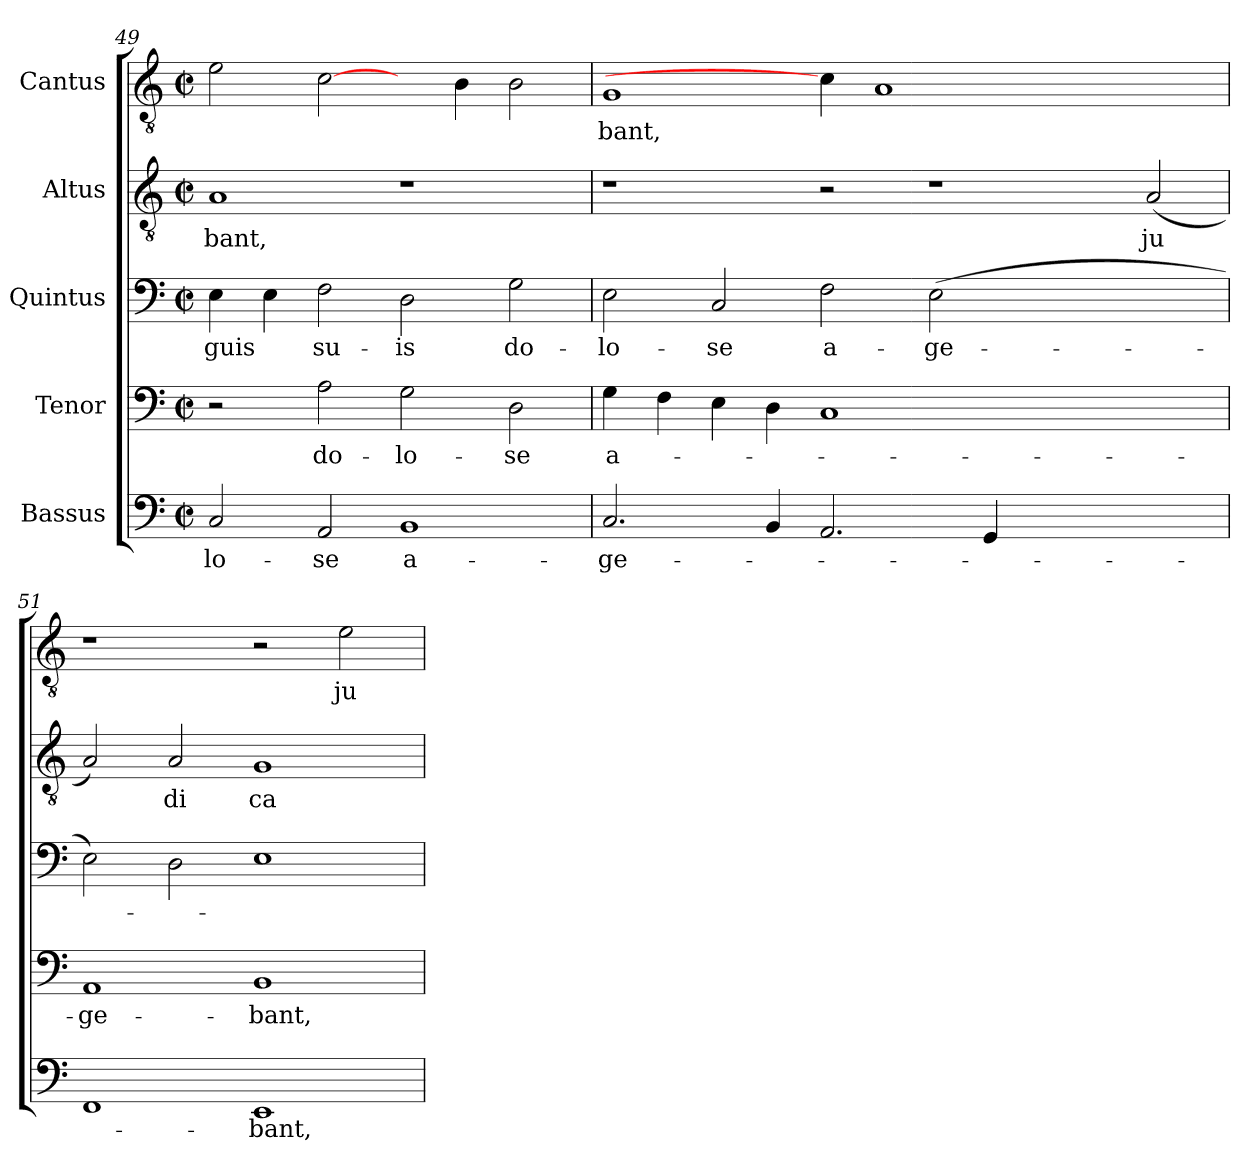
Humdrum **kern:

**kern	**text	**kern	**text	**kern	**text	**kern	**text	**kern	**text
*part5	*part5	*part4	*part4	*part3	*part3	*part2	*part2	*part1	*part1
*staff5	*staff5	*staff4	*staff4	*staff3	*staff3	*staff2	*staff2	*staff1	*staff1
*I"Bassus	*	*I"Tenor	*	*I"Quintus	*	*I"Altus	*	*I"Cantus	*
*clefF4	*	*clefF4	*	*clefF4	*	*clefGv2	*	*clefGv2	*
*M2/2	*	*M2/2	*	*M2/2	*	*M2/2	*	*M2/2	*
*met(c|)	*	*met(c|)	*	*met(c|)	*	*met(c|)	*	*met(c|)	*
=49	=49	=49	=49	=49	=49	=49	=49	=49	=49
!	!LO:LY:b:cj	!	!	!	!LO:LY:b	!	!LO:LY:b:cj	!	!
2C/	-lo-	2r	.	4E\	-guis	1A	-bant,	2e\	.
.	.	.	.	4E\	.	.	.	.	.
!	!LO:LY:b:cj	!	!LO:LY:b:cj	!	!LO:LY:b:cj	!	!	!	!
2AA/	-se	2A\	do-	2F\	su-	.	.	[2c\	.
!	!LO:LY:b:cj	!	!LO:LY:b:cj	!	!LO:LY:b:cj	!	!	!	!
1BB	a-	2G\	-lo-	2D\	-is	1r	.	4ryy	.
.	.	.	.	.	.	.	.	4B\	.
!	!	!	!LO:LY:b:cj	!	!LO:LY:b:cj	!	!	!	!
.	.	2D\	-se	2G\	do-	.	.	2B\	.
=50	=50	=50	=50	=50	=50	=50	=50	=50	=50
!	!LO:LY:b:cj	!	!LO:LY:b:cj	!	!LO:LY:b:cj	!	!	!	!LO:LY:b
2.C/	-ge-	4G\	a-	2E\	-lo-	1r	.	1G	bant,
.	.	4F\	.	.	.	.	.	.	.
!	!	!	!	!	!LO:LY:b:cj	!	!	!	!
.	.	4E\	.	2C/	-se	.	.	.	.
4BB/	.	4D\	.	.	.	.	.	.	.
!	!	!	!	!	!LO:LY:b:cj	!	!	!	!
2.AA/	.	1C	.	2F\	a-	2r	.	4c\]	.
.	.	.	.	.	.	.	.	1A	.
!	!	!	!	!	!LO:LY:b:cj	!	!	!	!
.	.	.	.	(>2E\	-ge-	1r	.	.	.
4GG/	.	.	.	.	.	.	.	.	.
1ryy	.	1ryy	.	1ryy	.	.	.	.	.
.	.	.	.	.	.	.	.	2.ryy	.
!	!	!	!	!	!	!	!LO:LY:b:cj	!	!
.	.	.	.	.	.	(<2A/	ju	.	.
=51	=51	=51	=51	=51	=51	=51	=51	=51	=51
!	!	!	!LO:LY:b:cj	!	!	!	!	!	!
1FF	.	1AA	-ge-	2E\)	.	2A/)	.	1r	.
!	!	!	!	!	!	!	!LO:LY:b:cj	!	!
.	.	.	.	2D\	.	2A/	di	.	.
!	!LO:LY:b:cj	!	!LO:LY:b:cj	!	!	!	!LO:LY:b:cj	!	!
1EE	-bant,	1BB	-bant,	1E	.	1G	ca	2r	.
!	!	!	!	!	!	!	!	!	!LO:LY:b:cj
.	.	.	.	.	.	.	.	2e\	ju
=	=	=	=	=	=	=	=	=	=
*-	*-	*-	*-	*-	*-	*-	*-	*-	*-
